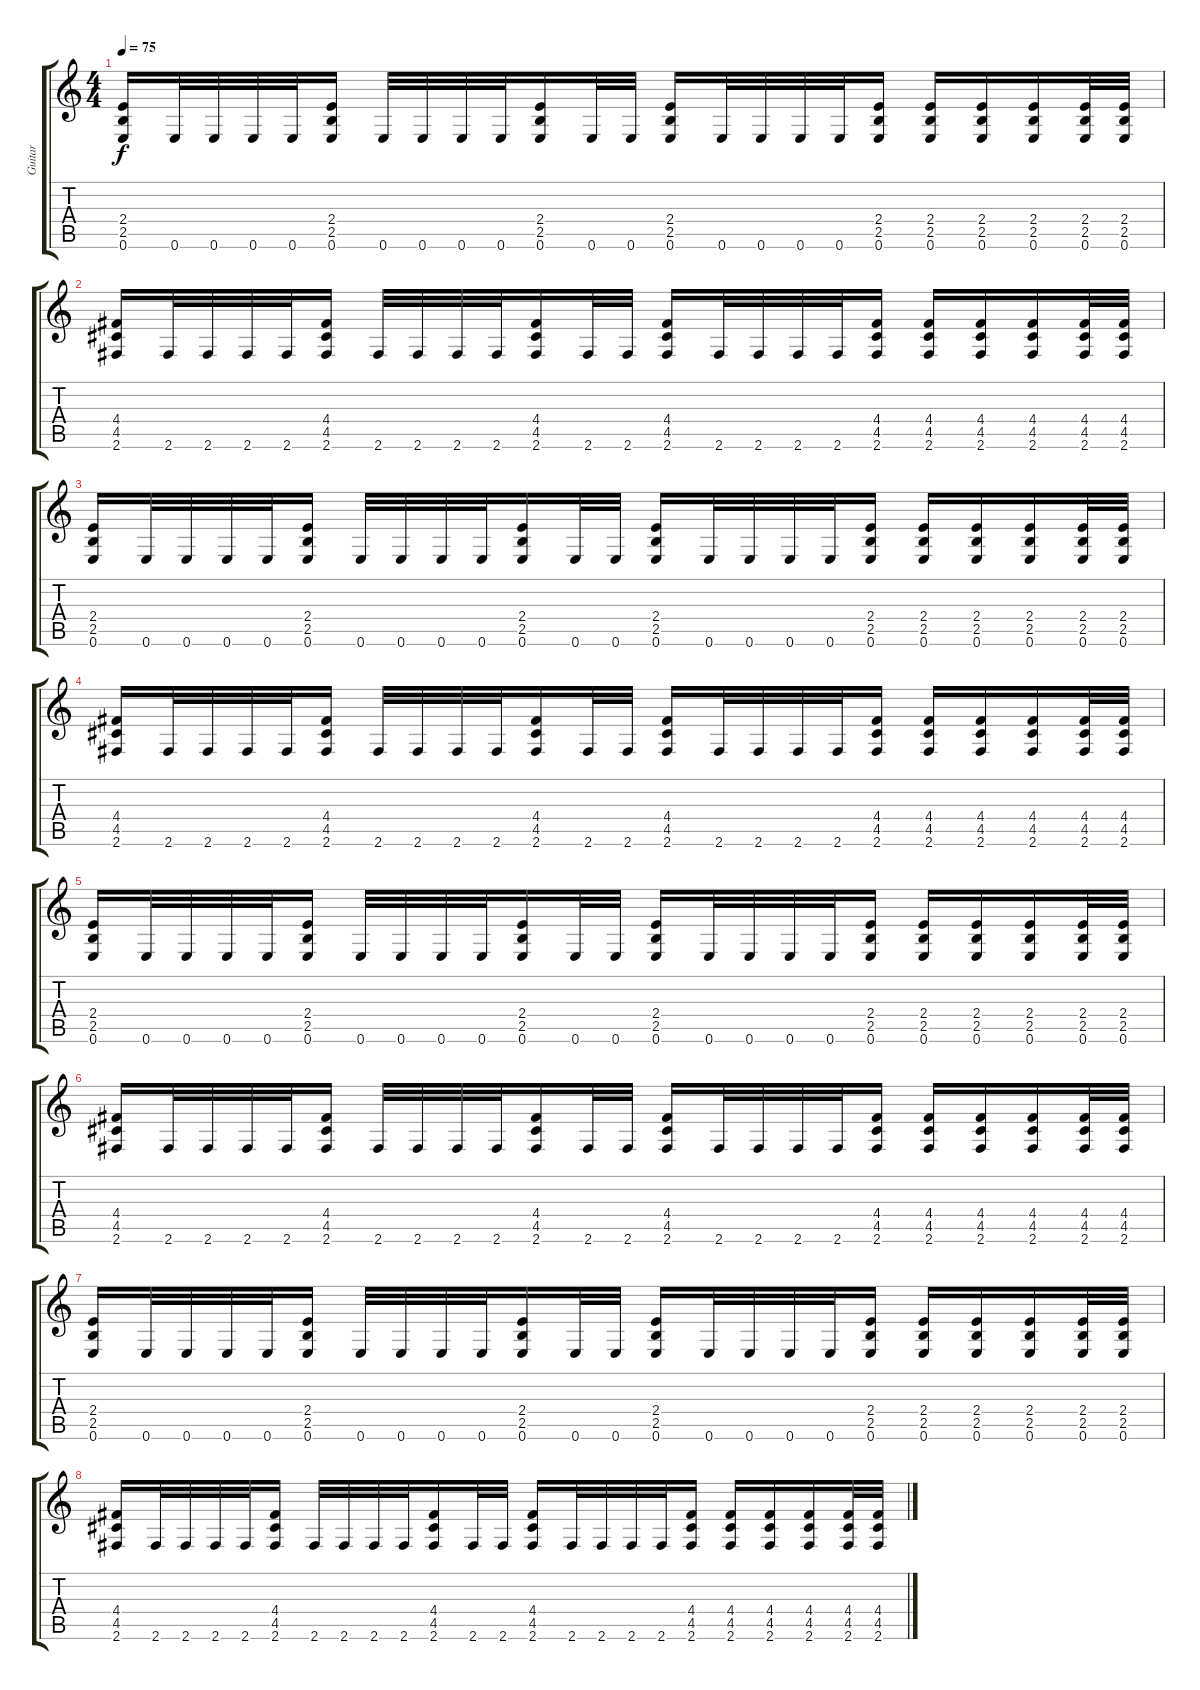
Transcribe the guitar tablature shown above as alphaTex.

\track ("Guitar" "Guitar") {instrument distortionguitar}
\staff {score tabs}
\tuning (E4 B3 G3 D3 A2 E2) {hide}
\ts (4 4)
\tempo 75
\clef g2
\ks c
(2.4 2.5 0.6).16{dy f} 0.6.32 0.6.32 0.6.32 0.6.32 (2.4 2.5 0.6).16 0.6.32 0.6.32 0.6.32 0.6.32 (2.4 2.5 0.6).16 0.6.32 0.6.32 (2.4 2.5 0.6).16 0.6.32 0.6.32 0.6.32 0.6.32 (2.4 2.5 0.6).16 (2.4 2.5 0.6).16 (2.4 2.5 0.6).16 (2.4 2.5 0.6).16 (2.4 2.5 0.6).32 (2.4 2.5 0.6).32 |
(4.4 4.5 2.6).16 2.6.32 2.6.32 2.6.32 2.6.32 (4.4 4.5 2.6).16 2.6.32 2.6.32 2.6.32 2.6.32 (4.4 4.5 2.6).16 2.6.32 2.6.32 (4.4 4.5 2.6).16 2.6.32 2.6.32 2.6.32 2.6.32 (4.4 4.5 2.6).16 (4.4 4.5 2.6).16 (4.4 4.5 2.6).16 (4.4 4.5 2.6).16 (4.4 4.5 2.6).32 (4.4 4.5 2.6).32 |
(2.4 2.5 0.6).16 0.6.32 0.6.32 0.6.32 0.6.32 (2.4 2.5 0.6).16 0.6.32 0.6.32 0.6.32 0.6.32 (2.4 2.5 0.6).16 0.6.32 0.6.32 (2.4 2.5 0.6).16 0.6.32 0.6.32 0.6.32 0.6.32 (2.4 2.5 0.6).16 (2.4 2.5 0.6).16 (2.4 2.5 0.6).16 (2.4 2.5 0.6).16 (2.4 2.5 0.6).32 (2.4 2.5 0.6).32 |
(4.4 4.5 2.6).16 2.6.32 2.6.32 2.6.32 2.6.32 (4.4 4.5 2.6).16 2.6.32 2.6.32 2.6.32 2.6.32 (4.4 4.5 2.6).16 2.6.32 2.6.32 (4.4 4.5 2.6).16 2.6.32 2.6.32 2.6.32 2.6.32 (4.4 4.5 2.6).16 (4.4 4.5 2.6).16 (4.4 4.5 2.6).16 (4.4 4.5 2.6).16 (4.4 4.5 2.6).32 (4.4 4.5 2.6).32 |
(2.4 2.5 0.6).16 0.6.32 0.6.32 0.6.32 0.6.32 (2.4 2.5 0.6).16 0.6.32 0.6.32 0.6.32 0.6.32 (2.4 2.5 0.6).16 0.6.32 0.6.32 (2.4 2.5 0.6).16 0.6.32 0.6.32 0.6.32 0.6.32 (2.4 2.5 0.6).16 (2.4 2.5 0.6).16 (2.4 2.5 0.6).16 (2.4 2.5 0.6).16 (2.4 2.5 0.6).32 (2.4 2.5 0.6).32 |
(4.4 4.5 2.6).16{volume 6} 2.6.32 2.6.32 2.6.32 2.6.32 (4.4 4.5 2.6).16 2.6.32 2.6.32 2.6.32 2.6.32 (4.4 4.5 2.6).16 2.6.32 2.6.32 (4.4 4.5 2.6).16 2.6.32 2.6.32 2.6.32 2.6.32 (4.4 4.5 2.6).16 (4.4 4.5 2.6).16 (4.4 4.5 2.6).16 (4.4 4.5 2.6).16 (4.4 4.5 2.6).32 (4.4 4.5 2.6).32 |
(2.4 2.5 0.6).16 0.6.32 0.6.32 0.6.32 0.6.32 (2.4 2.5 0.6).16 0.6.32 0.6.32 0.6.32 0.6.32 (2.4 2.5 0.6).16 0.6.32 0.6.32 (2.4 2.5 0.6).16 0.6.32 0.6.32 0.6.32 0.6.32 (2.4 2.5 0.6).16 (2.4 2.5 0.6).16 (2.4 2.5 0.6).16 (2.4 2.5 0.6).16 (2.4 2.5 0.6).32 (2.4 2.5 0.6).32 |
(4.4 4.5 2.6).16 2.6.32 2.6.32 2.6.32 2.6.32 (4.4 4.5 2.6).16 2.6.32 2.6.32 2.6.32 2.6.32 (4.4 4.5 2.6).16 2.6.32 2.6.32 (4.4 4.5 2.6).16 2.6.32 2.6.32 2.6.32 2.6.32 (4.4 4.5 2.6).16 (4.4 4.5 2.6).16 (4.4 4.5 2.6).16 (4.4 4.5 2.6).16 (4.4 4.5 2.6).32 (4.4 4.5 2.6).32
